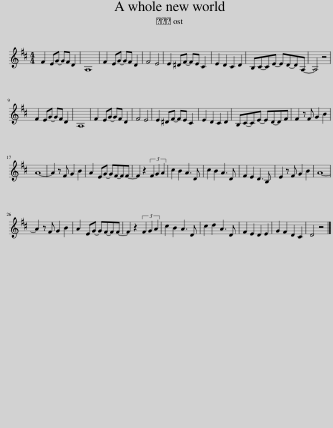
X:1
L:1/8
M:4/4
I:linebreak $
K:D
V:1 treble
V:1
 F2 EG- GF D2 | A,8 | F2 EG- GF D2 | F4 E4 | E2 ^DF- FE C2 | %5
 E2 D2 C2 D2 | B,C-CE- ED-DA,- | A,4 z4 |$ F2 EG- GF D2 | A,8 | %10
 F2 EG- GF D2 | F4 E4 | E2 ^DF- FE C2 | E2 D2 C2 D2 | B,C-CE- ED-DF | %15
 F2 z F G2 B2 |$ A8- | A2 z F G2 B2 | A2 EG- GF-FF- | F2 z2 (3F2 G2 A2 | %20
 c2 B2 A3 D | c2 B2 A3 D | F2 E2 D3 B, | E2 z F G2 B2 | A8- |$ %25
 A2 z F G2 B2 | A2 EG- GF-FF- | F2 z2 (3F2 G2 A2 | c2 B2 A3 D | c2 d2 A3 D | %30
 F2 E2 D2 E2 | G2 F2 D2 C2 | D4 z4 |] %33
